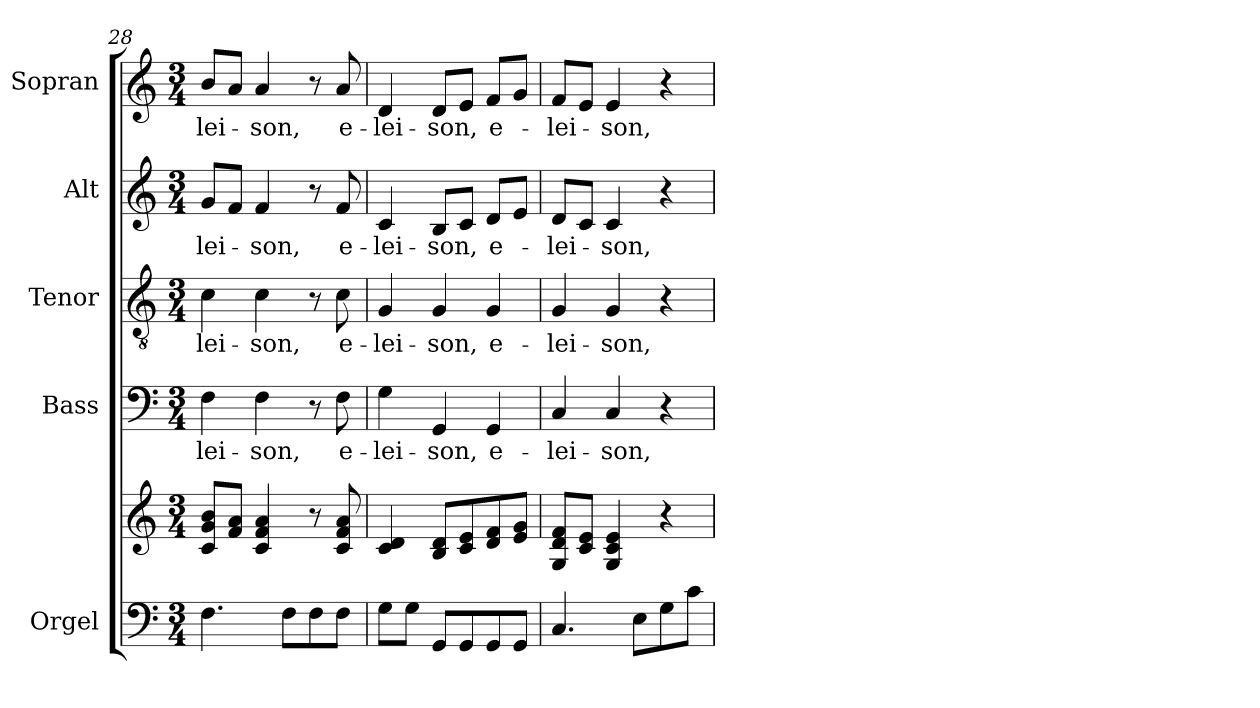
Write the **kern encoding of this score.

**kern	**kern	**kern	**text	**kern	**text	**kern	**text	**kern	**text
*part5	*part5	*part4	*part4	*part3	*part3	*part2	*part2	*part1	*part1
*staff6	*staff5	*staff4	*staff4	*staff3	*staff3	*staff2	*staff2	*staff1	*staff1
*I"Orgel	*	*I"Bass	*	*I"Tenor	*	*I"Alt	*	*I"Sopran	*
*I'Org.	*	*I'B.	*	*I'T.	*	*I'A.	*	*I'S.	*
!!LO:LB:g=z
*clefF4	*clefG2	*clefF4	*	*clefGv2	*	*clefG2	*	*clefG2	*
*k[]	*k[]	*k[]	*	*k[]	*	*k[]	*	*k[]	*
*C:	*C:	*C:	*	*C:	*	*C:	*	*C:	*
*M3/4	*M3/4	*M3/4	*	*M3/4	*	*M3/4	*	*M3/4	*
=28	=28	=28	=28	=28	=28	=28	=28	=28	=28
!	!	!	!LO:LY:b	!	!LO:LY:b	!	!LO:LY:b	!	!LO:LY:b
4.F\	8c/ 8g/ 8b/L	4F\	-lei-	4c\	-lei-	8g/L	-lei-	8b/L	-lei-
.	8f/ 8a/J	.	.	.	.	8f/J	.	8a/J	.
!	!	!	!LO:LY:b	!	!LO:LY:b	!	!LO:LY:b	!	!LO:LY:b
.	4c/ 4f/ 4a/	4F\	-son,	4c\	-son,	4f/	-son,	4a/	-son,
8F\L	.	.	.	.	.	.	.	.	.
8F\	8r	8r	.	8r	.	8r	.	8r	.
!	!	!	!LO:LY:b	!	!LO:LY:b	!	!LO:LY:b	!	!LO:LY:b
8F\J	8c/ 8f/ 8a/	8F\	e-	8c\	e-	8f/	e-	8a/	e-
=29	=29	=29	=29	=29	=29	=29	=29	=29	=29
!	!	!	!LO:LY:b	!	!LO:LY:b	!	!LO:LY:b	!	!LO:LY:b
8G\L	4c/ 4d/	4G\	-lei-	4G/	-lei-	4c/	-lei-	4d/	-lei-
8G\J	.	.	.	.	.	.	.	.	.
!	!	!	!LO:LY:b	!	!LO:LY:b	!	!LO:LY:b	!	!LO:LY:b
8GG/L	8B/ 8d/L	4GG/	-son,	4G/	-son,	8B/L	-son,	8d/L	-son,
8GG/	8c/ 8e/	.	.	.	.	8c/J	.	8e/J	.
!	!	!	!LO:LY:b	!	!LO:LY:b	!	!LO:LY:b	!	!LO:LY:b
8GG/	8d/ 8f/	4GG/	e-	4G/	e-	8d/L	e-	8f/L	e-
8GG/J	8e/ 8g/J	.	.	.	.	8e/J	.	8g/J	.
=30	=30	=30	=30	=30	=30	=30	=30	=30	=30
!	!	!	!LO:LY:b	!	!LO:LY:b	!	!LO:LY:b	!	!LO:LY:b
4.C/	8G/ 8d/ 8f/L	4C/	-lei-	4G/	-lei-	8d/L	-lei-	8f/L	-lei-
.	8c/ 8e/J	.	.	.	.	8c/J	.	8e/J	.
!	!	!	!LO:LY:b	!	!LO:LY:b	!	!LO:LY:b	!	!LO:LY:b
.	4G/ 4c/ 4e/	4C/	-son,	4G/	-son,	4c/	-son,	4e/	-son,
8E\L	.	.	.	.	.	.	.	.	.
8G\	4r	4r	.	4r	.	4r	.	4r	.
8c\J	.	.	.	.	.	.	.	.	.
=	=	=	=	=	=	=	=	=	=
*-	*-	*-	*-	*-	*-	*-	*-	*-	*-
